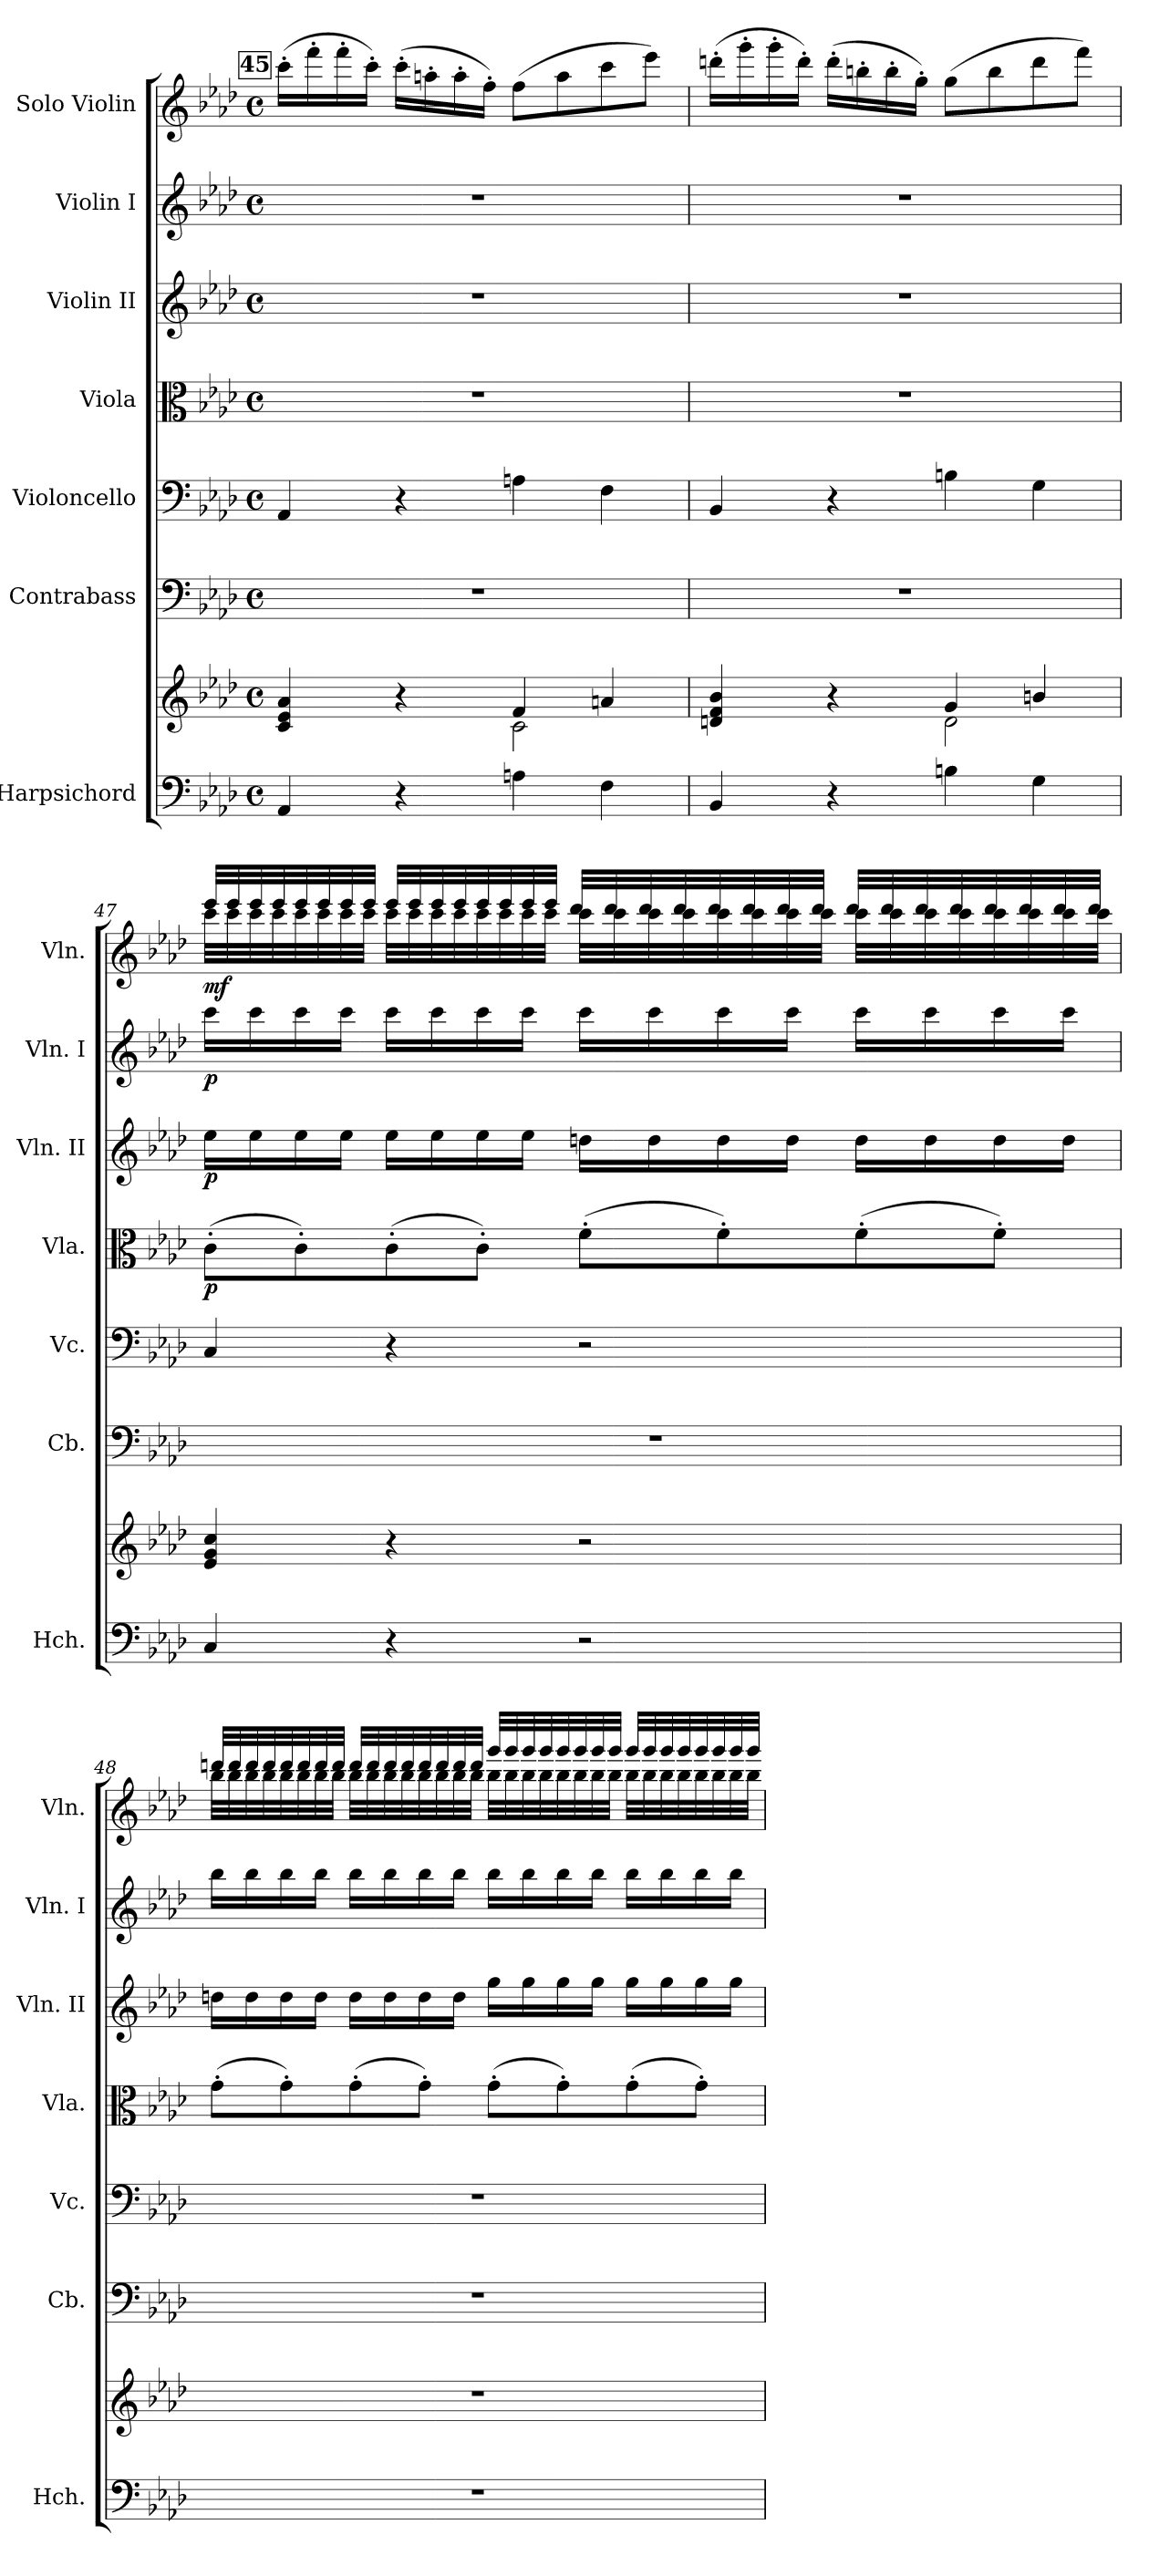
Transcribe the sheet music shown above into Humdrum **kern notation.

**kern	**kern	**kern	**kern	**kern	**dynam	**kern	**dynam	**kern	**dynam	**kern	**dynam
*part7	*part7	*part6	*part5	*part4	*part4	*part3	*part3	*part2	*part2	*part1	*part1
*staff8	*staff7	*staff6	*staff5	*staff4	*staff4	*staff3	*staff3	*staff2	*staff2	*staff1	*staff1
*I"Harpsichord	*	*I"Contrabass	*I"Violoncello	*I"Viola	*	*I"Violin II	*	*I"Violin I	*	*I"Solo Violin	*
*I'Hch.	*	*I'Cb.	*I'Vc.	*I'Vla.	*	*I'Vln. II	*	*I'Vln. I	*	*I'Vln.	*
*clefF4	*clefG2	*clefF4	*clefF4	*clefC3	*	*clefG2	*	*clefG2	*	*clefG2	*
*	*	*ITrd7c12	*	*	*	*	*	*	*	*	*
*k[b-e-a-d-]	*k[b-e-a-d-]	*k[b-e-a-d-]	*k[b-e-a-d-]	*k[b-e-a-d-]	*	*k[b-e-a-d-]	*	*k[b-e-a-d-]	*	*k[b-e-a-d-]	*
*M4/4	*M4/4	*M4/4	*M4/4	*M4/4	*	*M4/4	*	*M4/4	*	*M4/4	*
*met(c)	*met(c)	*met(c)	*met(c)	*met(c)	*	*met(c)	*	*met(c)	*	*met(c)	*
!!LO:REH:place=s1:a:B:fs=14:t=45
=45	=45	=45	=45	=45	=45	=45	=45	=45	=45	=45	=45
*	*^	*	*	*	*	*	*	*	*	*	*
4AA-/	4c/ 4e-/ 4a-/	2ryy	1r	4AA-/	1r	.	1r	.	1r	.	(>16ccc'\LL	.
.	.	.	.	.	.	.	.	.	.	.	16fff'\	.
.	.	.	.	.	.	.	.	.	.	.	16fff'\	.
.	.	.	.	.	.	.	.	.	.	.	16ccc'\JJ)	.
4r	4r	.	.	4r	.	.	.	.	.	.	(>16ccc'\LL	.
.	.	.	.	.	.	.	.	.	.	.	16aan'\	.
.	.	.	.	.	.	.	.	.	.	.	16aa'\	.
.	.	.	.	.	.	.	.	.	.	.	16ff'\JJ)	.
4An\	4f/	2c\	.	4An\	.	.	.	.	.	.	(>8ff\L	.
.	.	.	.	.	.	.	.	.	.	.	8aa\	.
4F\	4an/	.	.	4F\	.	.	.	.	.	.	8ccc\	.
.	.	.	.	.	.	.	.	.	.	.	8eee-\J)	.
!!LO:PB:g=z
=46	=46	=46	=46	=46	=46	=46	=46	=46	=46	=46	=46	=46
4BB-/	4dn/ 4f/ 4b-/	2ryy	1r	4BB-/	1r	.	1r	.	1r	.	(>16dddn'\LL	.
.	.	.	.	.	.	.	.	.	.	.	16ggg'\	.
.	.	.	.	.	.	.	.	.	.	.	16ggg'\	.
.	.	.	.	.	.	.	.	.	.	.	16ddd'\JJ)	.
4r	4r	.	.	4r	.	.	.	.	.	.	(>16ddd'\LL	.
.	.	.	.	.	.	.	.	.	.	.	16bbn'\	.
.	.	.	.	.	.	.	.	.	.	.	16bb'\	.
.	.	.	.	.	.	.	.	.	.	.	16gg'\JJ)	.
4Bn\	4g/	2d\	.	4Bn\	.	.	.	.	.	.	(>8gg\L	.
.	.	.	.	.	.	.	.	.	.	.	8bb\	.
4G\	4bn/	.	.	4G\	.	.	.	.	.	.	8ddd\	.
.	.	.	.	.	.	.	.	.	.	.	8fff\J)	.
*	*v	*v	*	*	*	*	*	*	*	*	*	*
!!LO:PB:g=z
=47	=47	=47	=47	=47	=47	=47	=47	=47	=47	=47	=47
*	*	*	*	*	*	*	*	*	*	*^	*
!	!	!	!	!	!LO:DY:b	!	!LO:DY:b	!	!LO:DY:b	!	!	!LO:DY:b
4C/	4e-/ 4g/ 4cc/	1r	4C/	(>8c'\L	p	16ee-\LL	p	16ccc\LL	p	32ccc\LLL	32eee-/LLL	mf
.	.	.	.	.	.	.	.	.	.	32ccc\	32eee-/	.
.	.	.	.	.	.	16ee-\	.	16ccc\	.	32ccc\	32eee-/	.
.	.	.	.	.	.	.	.	.	.	32ccc\	32eee-/	.
.	.	.	.	8c'\)	.	16ee-\	.	16ccc\	.	32ccc\	32eee-/	.
.	.	.	.	.	.	.	.	.	.	32ccc\	32eee-/	.
.	.	.	.	.	.	16ee-\JJ	.	16ccc\JJ	.	32ccc\	32eee-/	.
.	.	.	.	.	.	.	.	.	.	32ccc\JJJ	32eee-/JJJ	.
4r	4r	.	4r	(>8c'\	.	16ee-\LL	.	16ccc\LL	.	32ccc\LLL	32eee-/LLL	.
.	.	.	.	.	.	.	.	.	.	32ccc\	32eee-/	.
.	.	.	.	.	.	16ee-\	.	16ccc\	.	32ccc\	32eee-/	.
.	.	.	.	.	.	.	.	.	.	32ccc\	32eee-/	.
.	.	.	.	8c'\J)	.	16ee-\	.	16ccc\	.	32ccc\	32eee-/	.
.	.	.	.	.	.	.	.	.	.	32ccc\	32eee-/	.
.	.	.	.	.	.	16ee-\JJ	.	16ccc\JJ	.	32ccc\	32eee-/	.
.	.	.	.	.	.	.	.	.	.	32ccc\JJJ	32eee-/JJJ	.
2r	2r	.	2r	(>8f'\L	.	16ddn\LL	.	16ccc\LL	.	32ccc\LLL	32ddd-/LLL	.
.	.	.	.	.	.	.	.	.	.	32ccc\	32ddd-/	.
.	.	.	.	.	.	16dd\	.	16ccc\	.	32ccc\	32ddd-/	.
.	.	.	.	.	.	.	.	.	.	32ccc\	32ddd-/	.
.	.	.	.	8f'\)	.	16dd\	.	16ccc\	.	32ccc\	32ddd-/	.
.	.	.	.	.	.	.	.	.	.	32ccc\	32ddd-/	.
.	.	.	.	.	.	16dd\JJ	.	16ccc\JJ	.	32ccc\	32ddd-/	.
.	.	.	.	.	.	.	.	.	.	32ccc\JJJ	32ddd-/JJJ	.
.	.	.	.	(>8f'\	.	16dd\LL	.	16ccc\LL	.	32ccc\LLL	32ddd-/LLL	.
.	.	.	.	.	.	.	.	.	.	32ccc\	32ddd-/	.
.	.	.	.	.	.	16dd\	.	16ccc\	.	32ccc\	32ddd-/	.
.	.	.	.	.	.	.	.	.	.	32ccc\	32ddd-/	.
.	.	.	.	8f'\J)	.	16dd\	.	16ccc\	.	32ccc\	32ddd-/	.
.	.	.	.	.	.	.	.	.	.	32ccc\	32ddd-/	.
.	.	.	.	.	.	16dd\JJ	.	16ccc\JJ	.	32ccc\	32ddd-/	.
.	.	.	.	.	.	.	.	.	.	32ccc\JJJ	32ddd-/JJJ	.
!!LO:PB:g=z	!!
=48	=48	=48	=48	=48	=48	=48	=48	=48	=48	=48	=48	=48
1r	1r	1r	1r	(>8g'\L	.	16ddn\LL	.	16bb-\LL	.	32bb-\LLL	32dddn/LLL	.
.	.	.	.	.	.	.	.	.	.	32bb-\	32ddd/	.
.	.	.	.	.	.	16dd\	.	16bb-\	.	32bb-\	32ddd/	.
.	.	.	.	.	.	.	.	.	.	32bb-\	32ddd/	.
.	.	.	.	8g'\)	.	16dd\	.	16bb-\	.	32bb-\	32ddd/	.
.	.	.	.	.	.	.	.	.	.	32bb-\	32ddd/	.
.	.	.	.	.	.	16dd\JJ	.	16bb-\JJ	.	32bb-\	32ddd/	.
.	.	.	.	.	.	.	.	.	.	32bb-\JJJ	32ddd/JJJ	.
.	.	.	.	(>8g'\	.	16dd\LL	.	16bb-\LL	.	32bb-\LLL	32ddd/LLL	.
.	.	.	.	.	.	.	.	.	.	32bb-\	32ddd/	.
.	.	.	.	.	.	16dd\	.	16bb-\	.	32bb-\	32ddd/	.
.	.	.	.	.	.	.	.	.	.	32bb-\	32ddd/	.
.	.	.	.	8g'\J)	.	16dd\	.	16bb-\	.	32bb-\	32ddd/	.
.	.	.	.	.	.	.	.	.	.	32bb-\	32ddd/	.
.	.	.	.	.	.	16dd\JJ	.	16bb-\JJ	.	32bb-\	32ddd/	.
.	.	.	.	.	.	.	.	.	.	32bb-\JJJ	32ddd/JJJ	.
.	.	.	.	(>8g'\L	.	16gg\LL	.	16bb-\LL	.	32bb-\LLL	32ggg/LLL	.
.	.	.	.	.	.	.	.	.	.	32bb-\	32ggg/	.
.	.	.	.	.	.	16gg\	.	16bb-\	.	32bb-\	32ggg/	.
.	.	.	.	.	.	.	.	.	.	32bb-\	32ggg/	.
.	.	.	.	8g'\)	.	16gg\	.	16bb-\	.	32bb-\	32ggg/	.
.	.	.	.	.	.	.	.	.	.	32bb-\	32ggg/	.
.	.	.	.	.	.	16gg\JJ	.	16bb-\JJ	.	32bb-\	32ggg/	.
.	.	.	.	.	.	.	.	.	.	32bb-\JJJ	32ggg/JJJ	.
.	.	.	.	(>8g'\	.	16gg\LL	.	16bb-\LL	.	32bb-\LLL	32ggg/LLL	.
.	.	.	.	.	.	.	.	.	.	32bb-\	32ggg/	.
.	.	.	.	.	.	16gg\	.	16bb-\	.	32bb-\	32ggg/	.
.	.	.	.	.	.	.	.	.	.	32bb-\	32ggg/	.
.	.	.	.	8g'\J)	.	16gg\	.	16bb-\	.	32bb-\	32ggg/	.
.	.	.	.	.	.	.	.	.	.	32bb-\	32ggg/	.
.	.	.	.	.	.	16gg\JJ	.	16bb-\JJ	.	32bb-\	32ggg/	.
.	.	.	.	.	.	.	.	.	.	32bb-\JJJ	32ggg/JJJ	.
*	*	*	*	*	*	*	*	*	*	*v	*v	*
=	=	=	=	=	=	=	=	=	=	=	=
*-	*-	*-	*-	*-	*-	*-	*-	*-	*-	*-	*-
